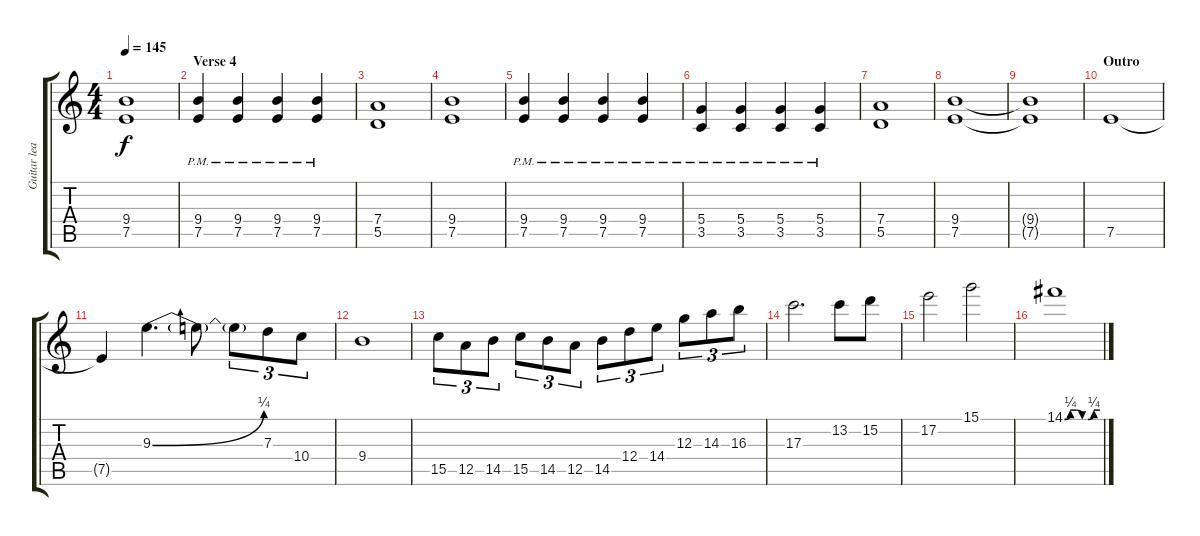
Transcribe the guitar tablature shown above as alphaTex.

\track ("Guitar lead" "Guitar lea") {instrument distortionguitar}
\staff {score tabs}
\tuning (E4 B3 G3 D3 A2 E2) {hide}
\ts (4 4)
\tempo 145
\clef g2
\ks c
(9.4 7.5).1{dy f} |
\section ("" "Verse 4")
(9.4{pm} 7.5).4{volume 8} (9.4{pm} 7.5).4 (9.4{pm} 7.5).4 (9.4{pm} 7.5).4 |
(7.4 5.5).1 |
(9.4 7.5).1 |
(9.4{pm} 7.5).4 (9.4{pm} 7.5).4 (9.4{pm} 7.5).4 (9.4{pm} 7.5).4 |
(5.4{pm} 3.5).4 (5.4{pm} 3.5).4 (5.4{pm} 3.5).4 (5.4{pm} 3.5).4 |
(7.4 5.5).1 |
(9.4 7.5).1 |
(9.4{t} 7.5{t}).1{volume 14} |
\section ("" "Outro")
7.5.1 |
7.5{t}.4 9.3{be (bend 0 0 60 1)}.4{d} 9.3{t}.8 9.3{t}.8{tu (3 2)} 7.3.8{tu (3 2)} 10.4.8{tu (3 2)} |
9.4.1 |
15.5.8{tu (3 2)} 12.5.8{tu (3 2)} 14.5.8{tu (3 2)} 15.5.8{tu (3 2)} 14.5.8{tu (3 2)} 12.5.8{tu (3 2)} 14.5.8{tu (3 2)} 12.4.8{tu (3 2)} 14.4.8{tu (3 2)} 12.3.8{tu (3 2)} 14.3.8{tu (3 2)} 16.3.8{tu (3 2)} |
17.3.2{d} 13.2.8 15.2.8 |
17.2.2 15.1.2 |
14.1{be (custom 0 0 10 1 20 1 30 0 40 0 50 1 60 1)}.1
